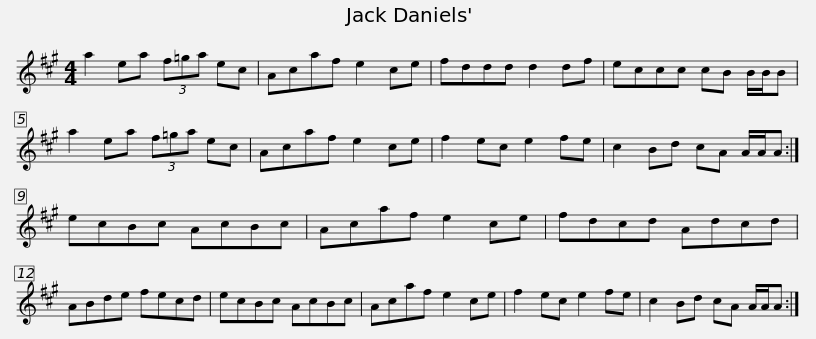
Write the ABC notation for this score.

X:1
L:1/8
M:4/4
I:linebreak $
K:A
V:1 treble
V:1
 a2 ea (3f=ga ec | Acaf e2 ce | fddd d2 df | eccc cB B/B/B | a2 ea (3f=ga ec |$ %5
 Acaf e2 ce | f2 ec e2 fe | c2 Bd cA A/A/A :| ecBc AcBc | Acaf e2 ce | %10
 fdcd Adcd |$ ABde fecd | ecBc AcBc | Acaf e2 ce | f2 ec e2 fe | %15
 c2 Bd cA A/A/A :| %16
